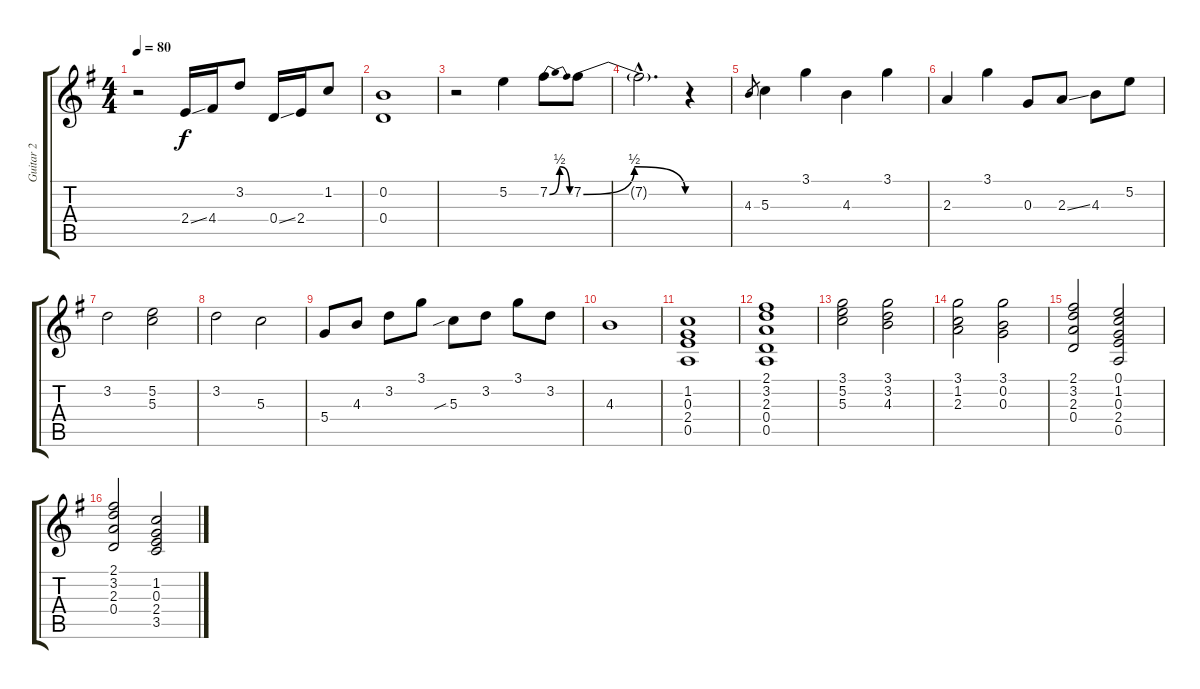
\track ("Guitar 2" "Guitar 2") {instrument acousticguitarnylon}
\staff {score tabs}
\tuning (E4 B3 G3 D3 A2 E2) {hide}
\ts (4 4)
\tempo 80
\clef g2
\ks g
r.2{dy f} 2.4{ss}.16 4.4.16 3.2.8 0.4{ss}.16 2.4.16 1.2.8 |
(0.2 0.4).1 |
r.2 5.2.4 7.2{be (bendrelease 0 0 30 2 30 2 60 0)}.8 7.2{be (bendrelease 0 0 30 2 30 2 60 0)}.8 |
7.2{hac t}.2{d} r.4 |
4.3.8{gr} 5.3.4 3.1.4 4.3.4 3.1.4 |
2.3.4 3.1.4 0.3.8 2.3{ss}.8 4.3.8 5.2.8 |
3.2.2 (5.2 5.3).2 |
3.2.2 5.3.2 |
5.4.8 4.3.8 3.2.8 3.1.8 5.3{sib}.8 3.2.8 3.1.8 3.2.8 |
4.3.1 |
(1.2 0.3 2.4 0.5).1 |
(2.1 3.2 2.3 0.4 0.5).1 |
(3.1 5.2 5.3).2 (3.1 3.2 4.3).2 |
(3.1 1.2 2.3).2 (3.1 0.2 0.3).2 |
(2.1 3.2 2.3 0.4).2 (0.1 1.2 0.3 2.4 0.5).2 |
(2.1 3.2 2.3 0.4).2 (1.2 0.3 2.4 3.5).2
